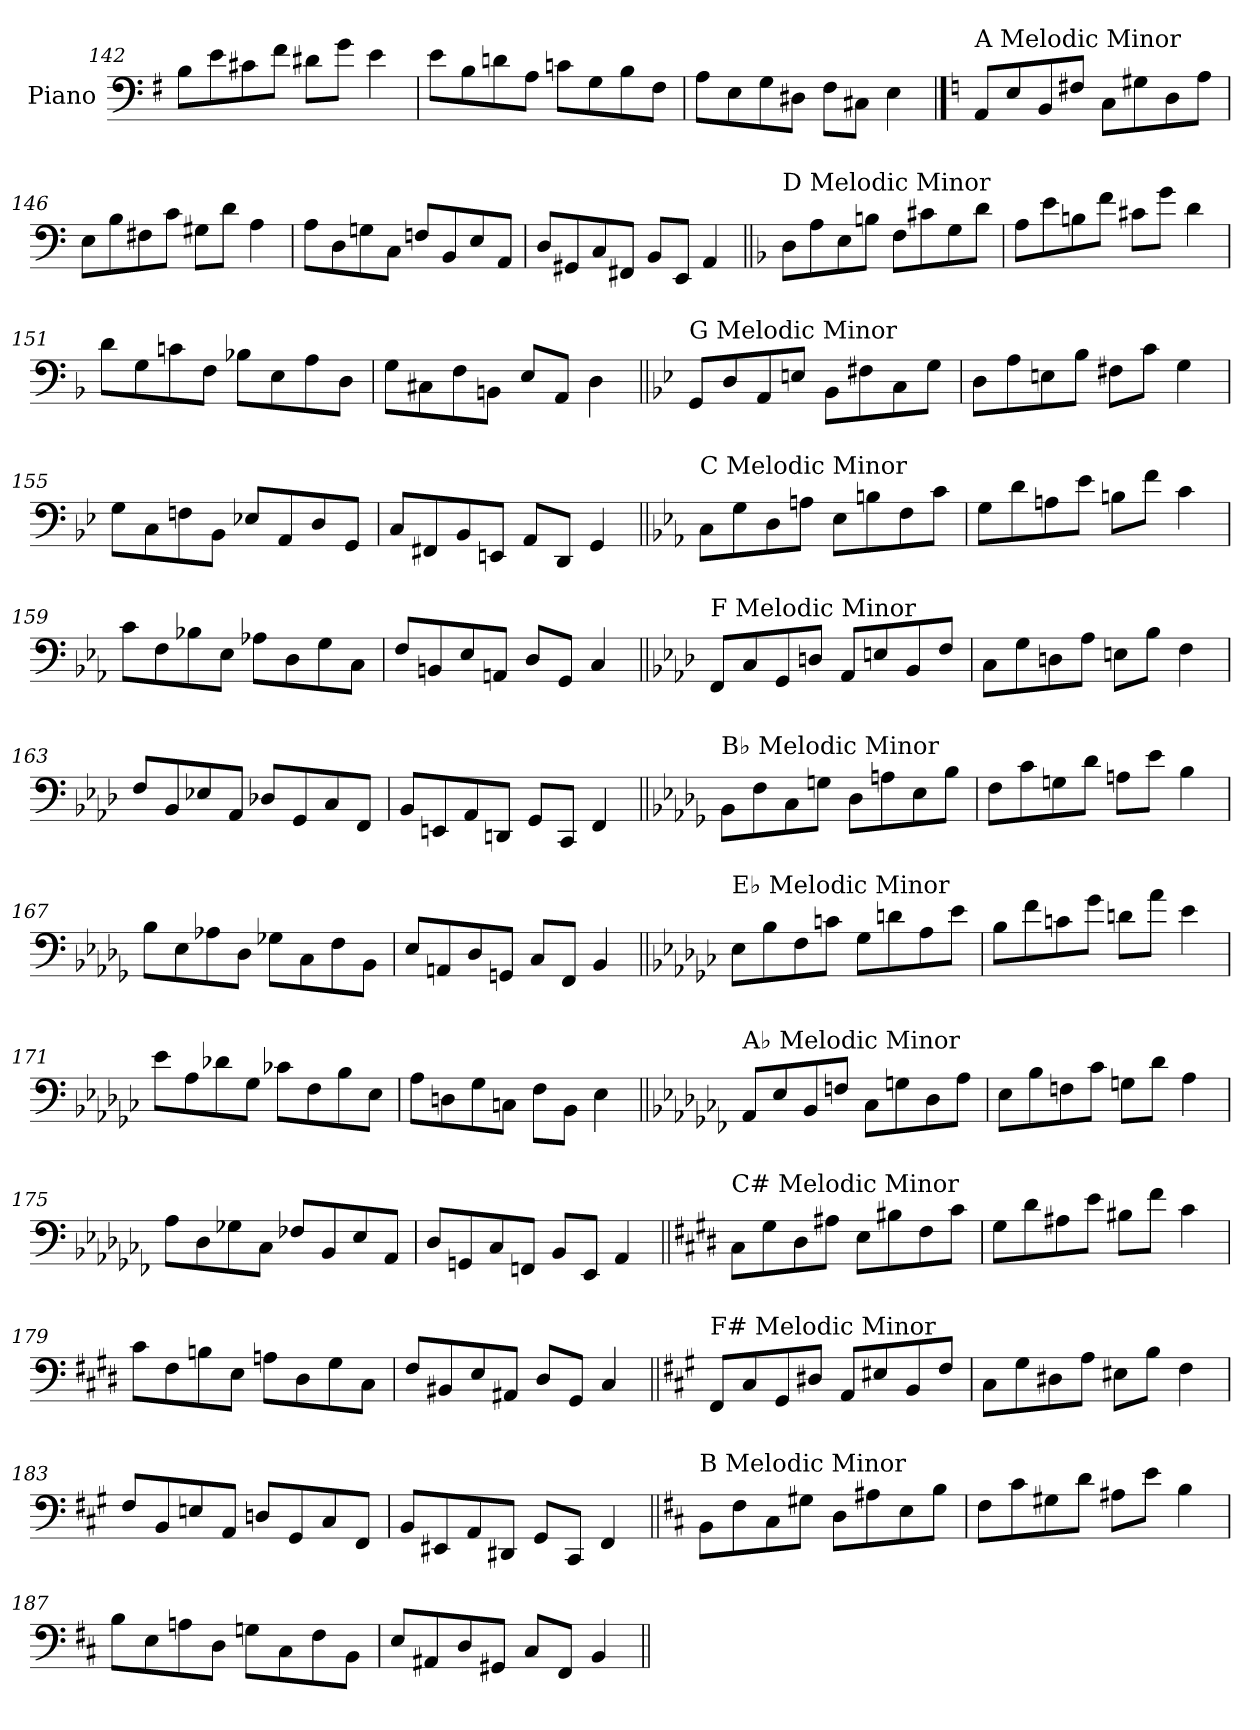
**kern
*part1
*staff1
*I"Piano
*I'Pno.
*clefF4
*k[f#]
=142
8B\L
8e\
8c#X\
8f#\J
8d#X\L
8g\J
4e\
=143
8e\L
8B\
8dn\
8A\J
8cn\L
8G\
8B\
8F#\J
=144
8A\L
8E\
8G\
8D#X\J
8F#\L
8C#X\J
4E\
!!LO:PB:g=z
==145
*k[]
!LO:TX:a:t=A Melodic Minor
8AA/L
8E/
8BB/
8F#X/J
8C\L
8G#X\
8D\
8A\J
=146
8E\L
8B\
8F#X\
8c\J
8G#X\L
8d\J
4A\
=147
8A\L
8D\
8Gn\
8C\J
8Fn/L
8BB/
8E/
8AA/J
=148
8D/L
8GG#X/
8C/
8FF#X/J
8BB/L
8EE/J
4AA/
!!LO:LB:g=z
=149||
*k[b-]
!LO:TX:a:t=D Melodic Minor
8D\L
8A\
8E\
8Bn\J
8F\L
8c#X\
8G\
8d\J
=150
8A\L
8e\
8Bn\
8f\J
8c#X\L
8g\J
4d\
=151
8d\L
8G\
8cn\
8F\J
8B-X\L
8E\
8A\
8D\J
=152
8G\L
8C#X\
8F\
8BBn\J
8E/L
8AA/J
4D\
!!LO:LB:g=z
=153||
*k[b-e-]
!LO:TX:a:t=G Melodic Minor
8GG/L
8D/
8AA/
8En/J
8BB-\L
8F#X\
8C\
8G\J
=154
8D\L
8A\
8En\
8B-\J
8F#X\L
8c\J
4G\
=155
8G\L
8C\
8Fn\
8BB-\J
8E-X/L
8AA/
8D/
8GG/J
=156
8C/L
8FF#X/
8BB-/
8EEn/J
8AA/L
8DD/J
4GG/
!!LO:LB:g=z
=157||
*k[b-e-a-]
!LO:TX:a:t=C Melodic Minor
8C\L
8G\
8D\
8An\J
8E-\L
8Bn\
8F\
8c\J
=158
8G\L
8d\
8An\
8e-\J
8Bn\L
8f\J
4c\
=159
8c\L
8F\
8B-X\
8E-\J
8A-X\L
8D\
8G\
8C\J
=160
8F/L
8BBn/
8E-/
8AAn/J
8D/L
8GG/J
4C/
!!LO:LB:g=z
=161||
*k[b-e-a-d-]
!LO:TX:a:t=F Melodic Minor
8FF/L
8C/
8GG/
8Dn/J
8AA-/L
8En/
8BB-/
8F/J
=162
8C\L
8G\
8Dn\
8A-\J
8En\L
8B-\J
4F\
=163
8F/L
8BB-/
8E-X/
8AA-/J
8D-X/L
8GG/
8C/
8FF/J
=164
8BB-/L
8EEn/
8AA-/
8DDn/J
8GG/L
8CC/J
4FF/
!!LO:LB:g=z
=165||
*k[b-e-a-d-g-]
!LO:TX:a:t=B♭ Melodic Minor
8BB-\L
8F\
8C\
8Gn\J
8D-\L
8An\
8E-\
8B-\J
=166
8F\L
8c\
8Gn\
8d-\J
8An\L
8e-\J
4B-\
=167
8B-\L
8E-\
8A-X\
8D-\J
8G-X\L
8C\
8F\
8BB-\J
=168
8E-/L
8AAn/
8D-/
8GGn/J
8C/L
8FF/J
4BB-/
!!LO:LB:g=z
=169||
*k[b-e-a-d-g-c-]
!LO:TX:a:t=E♭ Melodic Minor
8E-\L
8B-\
8F\
8cn\J
8G-\L
8dn\
8A-\
8e-\J
=170
8B-\L
8f\
8cn\
8g-\J
8dn\L
8a-\J
4e-\
=171
8e-\L
8A-\
8d-X\
8G-\J
8c-X\L
8F\
8B-\
8E-\J
=172
8A-\L
8Dn\
8G-\
8Cn\J
8F\L
8BB-\J
4E-\
!!LO:LB:g=z
=173||
*k[b-e-a-d-g-c-f-]
!LO:TX:a:t=A♭ Melodic Minor
8AA-/L
8E-/
8BB-/
8Fn/J
8C-\L
8Gn\
8D-\
8A-\J
=174
8E-\L
8B-\
8Fn\
8c-\J
8Gn\L
8d-\J
4A-\
=175
8A-\L
8D-\
8G-X\
8C-\J
8F-X/L
8BB-/
8E-/
8AA-/J
=176
8D-/L
8GGn/
8C-/
8FFn/J
8BB-/L
8EE-/J
4AA-/
!!LO:LB:g=z
=177||
*k[f#c#g#d#]
!LO:TX:a:t=C# Melodic Minor
8C#\L
8G#\
8D#\
8A#X\J
8E\L
8B#X\
8F#\
8c#\J
=178
8G#\L
8d#\
8A#X\
8e\J
8B#X\L
8f#\J
4c#\
=179
8c#\L
8F#\
8Bn\
8E\J
8An\L
8D#\
8G#\
8C#\J
=180
8F#/L
8BB#X/
8E/
8AA#X/J
8D#/L
8GG#/J
4C#/
!!LO:LB:g=z
=181||
*k[f#c#g#]
!LO:TX:a:t=F# Melodic Minor
8FF#/L
8C#/
8GG#/
8D#X/J
8AA/L
8E#X/
8BB/
8F#/J
=182
8C#\L
8G#\
8D#X\
8A\J
8E#X\L
8B\J
4F#\
=183
8F#/L
8BB/
8En/
8AA/J
8Dn/L
8GG#/
8C#/
8FF#/J
=184
8BB/L
8EE#X/
8AA/
8DD#X/J
8GG#/L
8CC#/J
4FF#/
!!LO:LB:g=z
=185||
*k[f#c#]
!LO:TX:a:t=B Melodic Minor
8BB\L
8F#\
8C#\
8G#X\J
8D\L
8A#X\
8E\
8B\J
=186
8F#\L
8c#\
8G#X\
8d\J
8A#X\L
8e\J
4B\
=187
8B\L
8E\
8An\
8D\J
8Gn\L
8C#\
8F#\
8BB\J
=188
8E/L
8AA#X/
8D/
8GG#X/J
8C#/L
8FF#/J
4BB/
=||
*-
